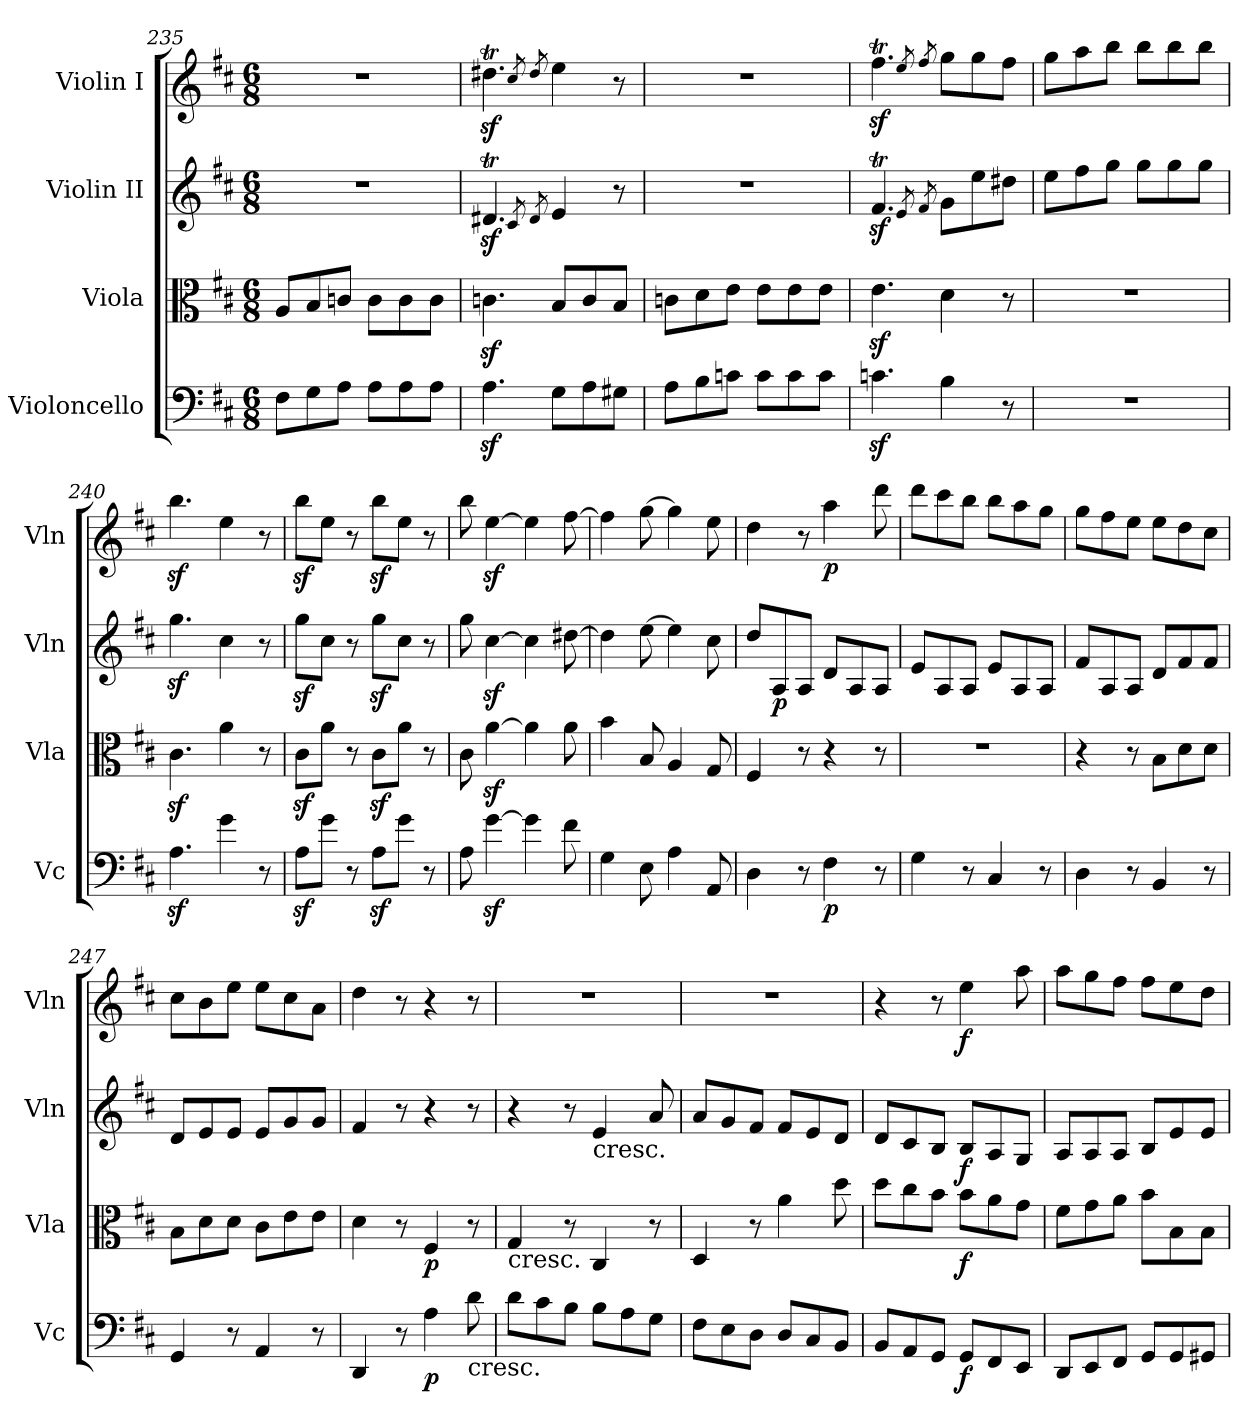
**kern	**dynam	**kern	**dynam	**kern	**dynam	**kern	**dynam
*part4	*part4	*part3	*part3	*part2	*part2	*part1	*part1
*staff4	*staff4	*staff3	*staff3	*staff2	*staff2	*staff1	*staff1
*I"Violoncello	*	*I"Viola	*	*I"Violin II	*	*I"Violin I	*
*I'Vc	*	*I'Vla	*	*I'Vln	*	*I'Vln	*
*clefF4	*	*clefC3	*	*clefG2	*	*clefG2	*
*k[f#c#]	*	*k[f#c#]	*	*k[f#c#]	*	*k[f#c#]	*
*M6/8	*	*M6/8	*	*M6/8	*	*M6/8	*
=235	=235	=235	=235	=235	=235	=235	=235
8F#\L	.	8A/L	.	2.r	.	2.r	.
8G\	.	8B/	.	.	.	.	.
8A\J	.	8cn/J	.	.	.	.	.
8A\L	.	8c\L	.	.	.	.	.
8A\	.	8c\	.	.	.	.	.
8A\J	.	8c\J	.	.	.	.	.
=236	=236	=236	=236	=236	=236	=236	=236
4.Az<\	.	4.cnz<\	.	4.d#Xz<t/	.	4.dd#Xz<t\	.
.	.	.	.	8qc#/	.	8qcc#/	.
.	.	.	.	8qd#/	.	8qdd#/	.
8G\L	.	8B/L	.	4eTTT/	.	4eeTTT\	.
8A\	.	8c/	.	.	.	.	.
8G#X\J	.	8B/J	.	8r	.	8r	.
=237	=237	=237	=237	=237	=237	=237	=237
8A\L	.	8cn\L	.	2.r	.	2.r	.
8B\	.	8d\	.	.	.	.	.
8cn\J	.	8e\J	.	.	.	.	.
8c\L	.	8e\L	.	.	.	.	.
8c\	.	8e\	.	.	.	.	.
8c\J	.	8e\J	.	.	.	.	.
=238	=238	=238	=238	=238	=238	=238	=238
4.cnz<\	.	4.ez<\	.	4.f#z<t/	.	4.ff#z<t\	.
.	.	.	.	8qe/	.	8qee/	.
.	.	.	.	8qf#/	.	8qff#/	.
4B\	.	4d\	.	8gTTT\L	.	8ggTTT\L	.
.	.	.	.	8ee\	.	8gg\	.
8r	.	8r	.	8dd#X\J	.	8ff#\J	.
=239	=239	=239	=239	=239	=239	=239	=239
2.r	.	2.r	.	8ee\L	.	8gg\L	.
.	.	.	.	8ff#\	.	8aa\	.
.	.	.	.	8gg\J	.	8bb\J	.
.	.	.	.	8gg\L	.	8bb\L	.
.	.	.	.	8gg\	.	8bb\	.
.	.	.	.	8gg\J	.	8bb\J	.
=240	=240	=240	=240	=240	=240	=240	=240
4.Az<\	.	4.c#z<\	.	4.ggz<\	.	4.bbz<\	.
4g\	.	4a\	.	4cc#\	.	4ee\	.
8r	.	8r	.	8r	.	8r	.
=241	=241	=241	=241	=241	=241	=241	=241
8Az<\L	.	8c#z<\L	.	8ggz<\L	.	8bbz<\L	.
8g\J	.	8a\J	.	8cc#\J	.	8ee\J	.
8r	.	8r	.	8r	.	8r	.
8Az<\L	.	8c#z<\L	.	8ggz<\L	.	8bbz<\L	.
8g\J	.	8a\J	.	8cc#\J	.	8ee\J	.
8r	.	8r	.	8r	.	8r	.
=242	=242	=242	=242	=242	=242	=242	=242
8A\	.	8c#\	.	8gg\	.	8bb\	.
[4gz<\	.	[4az<\	.	[4cc#z<\	.	[4eez<\	.
4g\]	.	4a\]	.	4cc#\]	.	4ee\]	.
8f#\	.	8a\	.	[8dd#X\	.	[8ff#\	.
=243	=243	=243	=243	=243	=243	=243	=243
4G\	.	4b\	.	4dd#\]	.	4ff#\]	.
8E\	.	8B/	.	[8ee\	.	[8gg\	.
4A\	.	4A/	.	4ee\]	.	4gg\]	.
8AA/	.	8G/	.	8cc#\	.	8ee\	.
=244	=244	=244	=244	=244	=244	=244	=244
4D\	.	4F#/	.	8dd/L	.	4dd\	.
!	!	!	!	!	!LO:DY:b	!	!
.	.	.	.	8A/	p	.	.
8r	.	8r	.	8A/J	.	8r	.
!	!LO:DY:b	!	!	!	!	!	!LO:DY:b
4F#\	p	4r	.	8d/L	.	4aa\	p
.	.	.	.	8A/	.	.	.
8r	.	8r	.	8A/J	.	8ddd\	.
=245	=245	=245	=245	=245	=245	=245	=245
4G\	.	2.r	.	8e/L	.	8ddd\L	.
.	.	.	.	8A/	.	8ccc#\	.
8r	.	.	.	8A/J	.	8bb\J	.
4C#/	.	.	.	8e/L	.	8bb\L	.
.	.	.	.	8A/	.	8aa\	.
8r	.	.	.	8A/J	.	8gg\J	.
=246	=246	=246	=246	=246	=246	=246	=246
4D\	.	4r	.	8f#/L	.	8gg\L	.
.	.	.	.	8A/	.	8ff#\	.
8r	.	8r	.	8A/J	.	8ee\J	.
4BB/	.	8B\L	.	8d/L	.	8ee\L	.
.	.	8d\	.	8f#/	.	8dd\	.
8r	.	8d\J	.	8f#/J	.	8cc#\J	.
=247	=247	=247	=247	=247	=247	=247	=247
4GG/	.	8B\L	.	8d/L	.	8cc#\L	.
.	.	8d\	.	8e/	.	8b\	.
8r	.	8d\J	.	8e/J	.	8ee\J	.
4AA/	.	8c#\L	.	8e/L	.	8ee\L	.
.	.	8e\	.	8g/	.	8cc#\	.
8r	.	8e\J	.	8g/J	.	8a\J	.
=248	=248	=248	=248	=248	=248	=248	=248
4DD/	.	4d\	.	4f#/	.	4dd\	.
8r	.	8r	.	8r	.	8r	.
!	!LO:DY:b	!	!LO:DY:b	!	!	!	!
4A\	p	4F#/	p	4r	.	4r	.
!LO:TX:b:t=cresc.	!	!	!	!	!	!	!
8d\	.	8r	.	8r	.	8r	.
=249	=249	=249	=249	=249	=249	=249	=249
!	!	!LO:TX:b:t=cresc.	!	!	!	!	!
8d\L	.	4G/	.	4r	.	2.r	.
8c#\	.	.	.	.	.	.	.
8B\J	.	8r	.	8r	.	.	.
!	!	!	!	!LO:TX:b:t=cresc.	!	!	!
8B\L	.	4C#/	.	4e/	.	.	.
8A\	.	.	.	.	.	.	.
8G\J	.	8r	.	8a/	.	.	.
=250	=250	=250	=250	=250	=250	=250	=250
8F#\L	.	4D/	.	8a/L	.	2.r	.
8E\	.	.	.	8g/	.	.	.
8D\J	.	8r	.	8f#/J	.	.	.
8D/L	.	4a\	.	8f#/L	.	.	.
8C#/	.	.	.	8e/	.	.	.
8BB/J	.	8dd\	.	8d/J	.	.	.
=251	=251	=251	=251	=251	=251	=251	=251
8BB/L	.	8dd\L	.	8d/L	.	4r	.
8AA/	.	8cc#\	.	8c#/	.	.	.
8GG/J	.	8b\J	.	8B/J	.	8r	.
!	!LO:DY:b	!	!LO:DY:b	!	!LO:DY:b	!	!LO:DY:b
8GG/L	f	8b\L	f	8B/L	f	4ee\	f
8FF#/	.	8a\	.	8A/	.	.	.
8EE/J	.	8g\J	.	8G/J	.	8aa\	.
=252	=252	=252	=252	=252	=252	=252	=252
8DD/L	.	8f#\L	.	8A/L	.	8aa\L	.
8EE/	.	8g\	.	8A/	.	8gg\	.
8FF#/J	.	8a\J	.	8A/J	.	8ff#\J	.
8GG/L	.	8b\L	.	8B/L	.	8ff#\L	.
8GG/	.	8B\	.	8e/	.	8ee\	.
8GG#X/J	.	8B\J	.	8e/J	.	8dd\J	.
=	=	=	=	=	=	=	=
*-	*-	*-	*-	*-	*-	*-	*-
